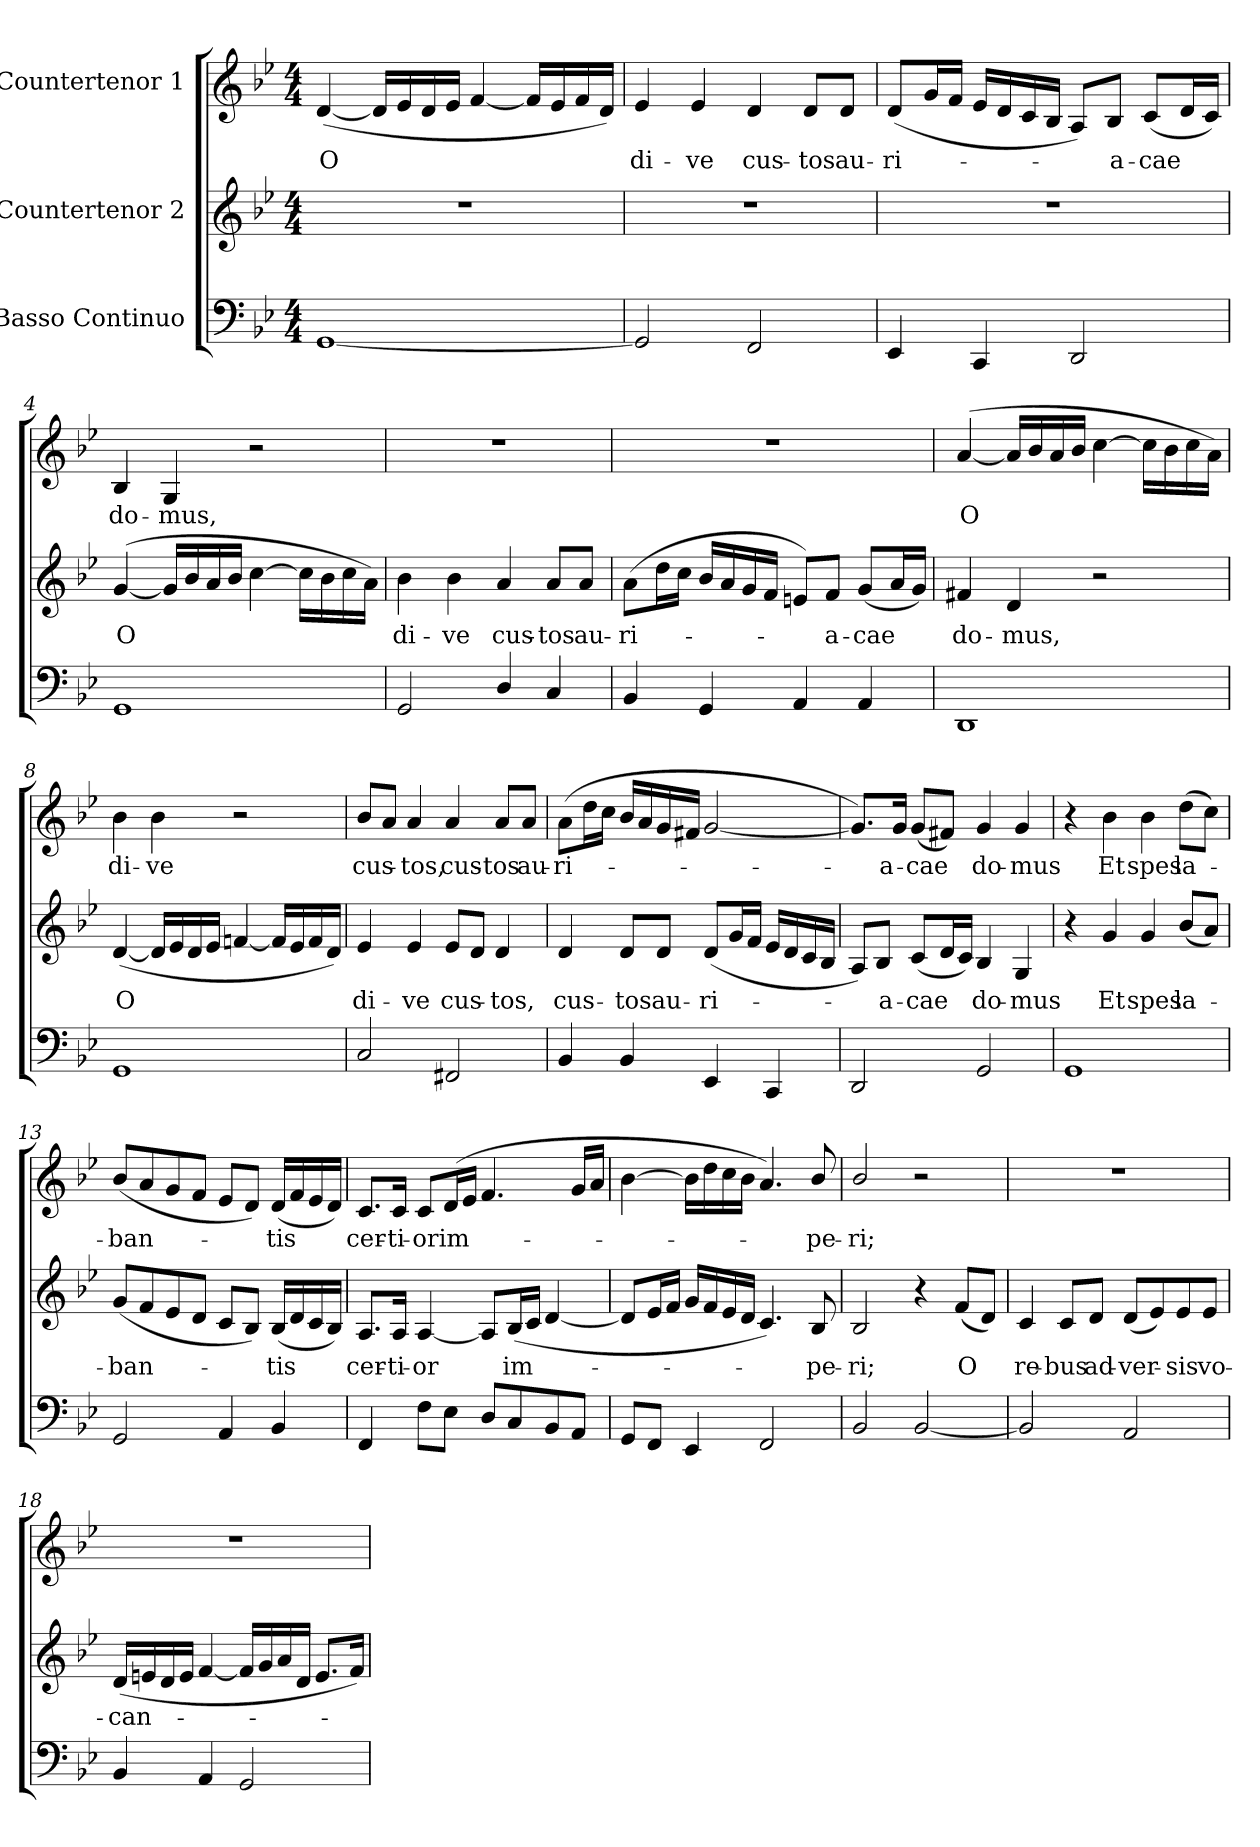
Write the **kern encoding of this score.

**kern	**kern	**text	**kern	**text
*part3	*part2	*part2	*part1	*part1
*staff3	*staff2	*staff2	*staff1	*staff1
*I"Basso Continuo	*I"Countertenor 2	*	*I"Countertenor 1	*
!!LO:PB:g=z
*clefF4	*clefG2	*	*clefG2	*
*k[b-e-]	*k[b-e-]	*	*k[b-e-]	*
*g:	*g:	*	*g:	*
*M4/4	*M4/4	*	*M4/4	*
=1	=1	=1	=1	=1
!	!	!	!	!LO:LY:b
[1GG/	1r	.	([4d/	O
.	.	.	16d/LL]	.
.	.	.	16e-/	.
.	.	.	16d/	.
.	.	.	16e-/JJ	.
.	.	.	[4f/	.
.	.	.	16f/LL]	.
.	.	.	16e-/	.
.	.	.	16f/	.
.	.	.	16d/JJ)	.
=2	=2	=2	=2	=2
!	!	!	!	!LO:LY:b
2GG/]	1r	.	4e-/	di-
!	!	!	!	!LO:LY:b
.	.	.	4e-/	-ve
!	!	!	!	!LO:LY:b
2FF/	.	.	4d/	cus-
!	!	!	!	!LO:LY:b
.	.	.	8d/L	-tos
!	!	!	!	!LO:LY:b
.	.	.	8d/J	au-
=3	=3	=3	=3	=3
!	!	!	!	!LO:LY:b
4EE-/	1r	.	(8d/L	-ri-
.	.	.	16g/L	.
.	.	.	16f/JJ	.
4CC/	.	.	16e-/LL	.
.	.	.	16d/	.
.	.	.	16c/	.
.	.	.	16B-/JJ	.
2DD/	.	.	8A/L)	.
!	!	!	!	!LO:LY:b
.	.	.	8B-/J	-a-
!	!	!	!	!LO:LY:b
.	.	.	(8c/L	-cae
.	.	.	16d/L	.
.	.	.	16c/JJ)	.
!!LO:LB:g=z
=4	=4	=4	=4	=4
!	!	!LO:LY:b	!	!LO:LY:b
1GG/	([4g/	O	4B-/	do-
!	!	!	!	!LO:LY:b
.	16g/LL]	.	4G/	-mus,
.	16b-/	.	.	.
.	16a/	.	.	.
.	16b-/JJ	.	.	.
.	[4cc\	.	2r	.
.	16cc\LL]	.	.	.
.	16b-\	.	.	.
.	16cc\	.	.	.
.	16a\JJ)	.	.	.
=5	=5	=5	=5	=5
!	!	!LO:LY:b	!	!
2GG/	4b-\	di-	1r	.
!	!	!LO:LY:b	!	!
.	4b-\	-ve	.	.
!	!	!LO:LY:b	!	!
4D/	4a/	cus-	.	.
!	!	!LO:LY:b	!	!
4C/	8a/L	-tos	.	.
!	!	!LO:LY:b	!	!
.	8a/J	au-	.	.
=6	=6	=6	=6	=6
!	!	!LO:LY:b	!	!
4BB-/	(8a\L	-ri-	1r	.
.	16dd\L	.	.	.
.	16cc\JJ	.	.	.
4GG/	16b-/LL	.	.	.
.	16a/	.	.	.
.	16g/	.	.	.
.	16f/JJ	.	.	.
4AA/	8en/L)	.	.	.
!	!	!LO:LY:b	!	!
.	8f/J	-a-	.	.
!	!	!LO:LY:b	!	!
4AA/	(8g/L	-cae	.	.
.	16a/L	.	.	.
.	16g/JJ)	.	.	.
!!LO:LB:g=z
=7	=7	=7	=7	=7
!	!	!LO:LY:b	!	!LO:LY:b
1DD/	4f#X/	do-	([4a/	O
!	!	!LO:LY:b	!	!
.	4d/	-mus,	16a/LL]	.
.	.	.	16b-/	.
.	.	.	16a/	.
.	.	.	16b-/JJ	.
.	2r	.	[4cc\	.
.	.	.	16cc\LL]	.
.	.	.	16b-\	.
.	.	.	16cc\	.
.	.	.	16a\JJ)	.
=8	=8	=8	=8	=8
!	!	!LO:LY:b	!	!LO:LY:b
1GG/	([4d/	O	4b-\	di-
!	!	!	!	!LO:LY:b
.	16d/LL]	.	4b-\	-ve
.	16e-/	.	.	.
.	16d/	.	.	.
.	16e-/JJ	.	.	.
.	[4fn/	.	2r	.
.	16f/LL]	.	.	.
.	16e-/	.	.	.
.	16f/	.	.	.
.	16d/JJ)	.	.	.
=9	=9	=9	=9	=9
!	!	!LO:LY:b	!	!LO:LY:b
2C/	4e-/	di-	8b-/L	cus-
.	.	.	8a/J	.
!	!	!LO:LY:b	!	!LO:LY:b
.	4e-/	-ve	4a/	-tos,
!	!	!LO:LY:b	!	!LO:LY:b
2FF#X/	8e-/L	cus-	4a/	cus-
.	8d/J	.	.	.
!	!	!LO:LY:b	!	!LO:LY:b
.	4d/	-tos,	8a/L	-tos
!	!	!	!	!LO:LY:b
.	.	.	8a/J	au-
!!LO:PB:g=z
=10	=10	=10	=10	=10
!	!	!LO:LY:b	!	!LO:LY:b
4BB-/	4d/	cus-	(8a\L	-ri-
.	.	.	16dd\L	.
.	.	.	16cc\JJ	.
!	!	!LO:LY:b	!	!
4BB-/	8d/L	-tos	16b-/LL	.
.	.	.	16a/	.
!	!	!LO:LY:b	!	!
.	8d/J	au-	16g/	.
.	.	.	16f#X/JJ	.
!	!	!LO:LY:b	!	!
4EE-/	(8d/L	-ri-	[2g/	.
.	16g/L	.	.	.
.	16f/JJ	.	.	.
4CC/	16e-/LL	.	.	.
.	16d/	.	.	.
.	16c/	.	.	.
.	16B-/JJ	.	.	.
=11	=11	=11	=11	=11
2DD/	8A/L)	.	8.g/L])	.
!	!	!LO:LY:b	!	!
.	8B-/J	-a-	.	.
!	!	!	!	!LO:LY:b
.	.	.	16g/Jk	-a-
!	!	!LO:LY:b	!	!LO:LY:b
.	(8c/L	-cae	(8g/L	-cae
.	16d/L	.	8f#X/J)	.
.	16c/JJ)	.	.	.
!	!	!LO:LY:b	!	!LO:LY:b
2GG/	4B-/	do-	4g/	do-
!	!	!LO:LY:b	!	!LO:LY:b
.	4G/	-mus	4g/	-mus
=12	=12	=12	=12	=12
1GG/	4r	.	4r	.
!	!	!LO:LY:b	!	!LO:LY:b
.	4g/	Et	4b-\	Et
!	!	!LO:LY:b	!	!LO:LY:b
.	4g/	spes	4b-\	spes
!	!	!LO:LY:b	!	!LO:LY:b
.	(8b-/L	la-	(8dd\L	la-
.	8a/J)	.	8cc\J)	.
!!LO:LB:g=z
=13	=13	=13	=13	=13
!	!	!LO:LY:b	!	!LO:LY:b
2GG/	(8g/L	-ban-	(8b-/L	-ban-
.	8f/	.	8a/	.
.	8e-/	.	8g/	.
.	8d/J	.	8f/J	.
4AA/	8c/L	.	8e-/L	.
.	8B-/J)	.	8d/J)	.
!	!	!LO:LY:b	!	!LO:LY:b
4BB-/	(16B-/LL	-tis	(16d/LL	-tis
.	16d/	.	16f/	.
.	16c/	.	16e-/	.
.	16B-/JJ)	.	16d/JJ)	.
=14	=14	=14	=14	=14
!	!	!LO:LY:b	!	!LO:LY:b
4FF/	8.A/L	cer-	8.c/L	cer-
!	!	!LO:LY:b	!	!LO:LY:b
.	16A/Jk	-ti-	16c/Jk	-ti-
!	!	!LO:LY:b	!	!LO:LY:b
8F\L	[4A/	-or	8c/L	-or
!	!	!	!	!LO:LY:b
8E-\J	.	.	(16d/L	im-
.	.	.	16e-/JJ	.
8D/L	8A/L]	.	4.f/	.
!	!	!LO:LY:b	!	!
8C/	(16B-/L	im-	.	.
.	16c/JJ	.	.	.
8BB-/	[4d/	.	.	.
8AA/J	.	.	16g/LL	.
.	.	.	16a/JJ	.
=15	=15	=15	=15	=15
8GG/L	8d/L]	.	[4b-\	.
8FF/J	16e-/L	.	.	.
.	16f/JJ	.	.	.
4EE-/	16g/LL	.	16b-\LL]	.
.	16f/	.	16dd\	.
.	16e-/	.	16cc\	.
.	16d/JJ	.	16b-\JJ	.
2FF/	4.c/)	.	4.a/)	.
!	!	!LO:LY:b	!	!LO:LY:b
.	8B-/	-pe-	8b-/	-pe-
!!LO:LB:g=z
=16	=16	=16	=16	=16
!	!	!LO:LY:b	!	!LO:LY:b
2BB-/	2B-/	-ri;	2b-/	-ri;
[2BB-/	4r	.	2r	.
!	!	!LO:LY:b	!	!
.	(8f/L	O	.	.
.	8d/J)	.	.	.
=17	=17	=17	=17	=17
!	!	!LO:LY:b	!	!
2BB-/]	4c/	re-	1r	.
!	!	!LO:LY:b	!	!
.	8c/L	-bus	.	.
!	!	!LO:LY:b	!	!
.	8d/J	ad-	.	.
!	!	!LO:LY:b	!	!
2AA/	(8d/L	-ver-	.	.
.	8e-/)	.	.	.
!	!	!LO:LY:b	!	!
.	8e-/	-sis	.	.
!	!	!LO:LY:b	!	!
.	8e-/J	vo-	.	.
=18	=18	=18	=18	=18
!	!	!LO:LY:b	!	!
4BB-/	(16d/LL	-can-	1r	.
.	16en/	.	.	.
.	16d/	.	.	.
.	16e/JJ	.	.	.
4AA/	[4f/	.	.	.
2GG/	16f/LL]	.	.	.
.	16g/	.	.	.
.	16a/	.	.	.
.	16d/JJ	.	.	.
.	8.e/L	.	.	.
.	16f/Jk)	.	.	.
=	=	=	=	=
*-	*-	*-	*-	*-
